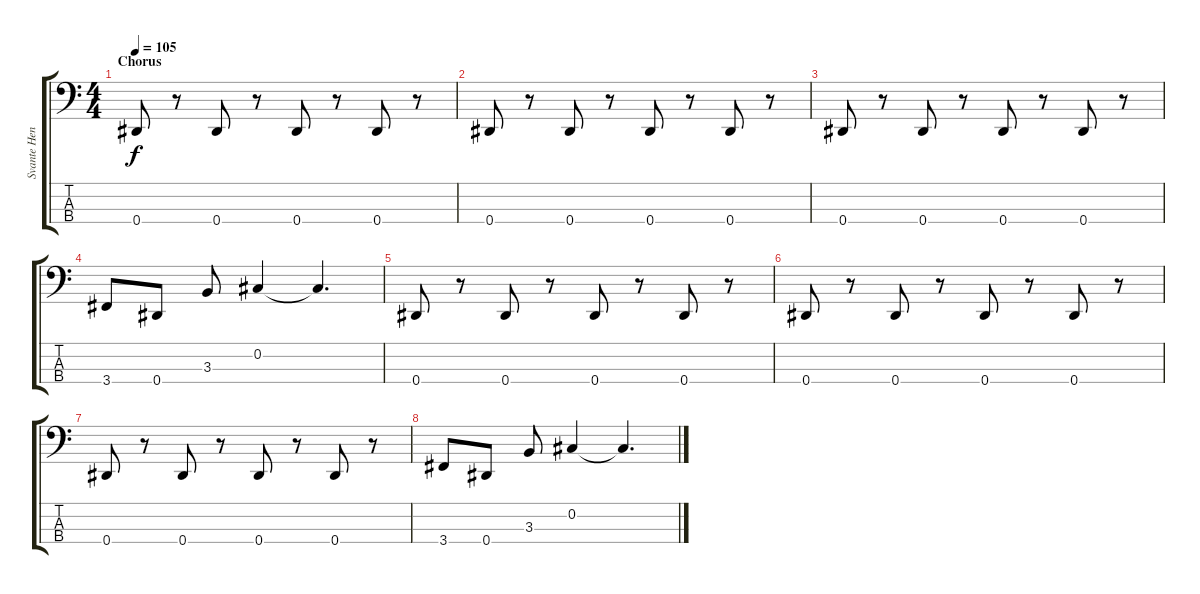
\track ("Svante Henrysson" "Svante Hen") {instrument fretlessbass}
\staff {score tabs}
\tuning (Gb2 Db2 Ab1 Eb1) {hide}
\ts (4 4)
\section ("" "Chorus")
\tempo 105
\clef f4
\ks c
0.4.8{dy f} r.8 0.4.8 r.8 0.4.8 r.8 0.4.8 r.8 |
0.4.8 r.8 0.4.8 r.8 0.4.8 r.8 0.4.8 r.8 |
0.4.8 r.8 0.4.8 r.8 0.4.8 r.8 0.4.8 r.8 |
3.4.8 0.4.8 3.3.8 0.2.4 0.2{t}.4{d} |
0.4.8 r.8 0.4.8 r.8 0.4.8 r.8 0.4.8 r.8 |
0.4.8 r.8 0.4.8 r.8 0.4.8 r.8 0.4.8 r.8 |
0.4.8 r.8 0.4.8 r.8 0.4.8 r.8 0.4.8 r.8 |
3.4.8 0.4.8 3.3.8 0.2.4 0.2{t}.4{d}
